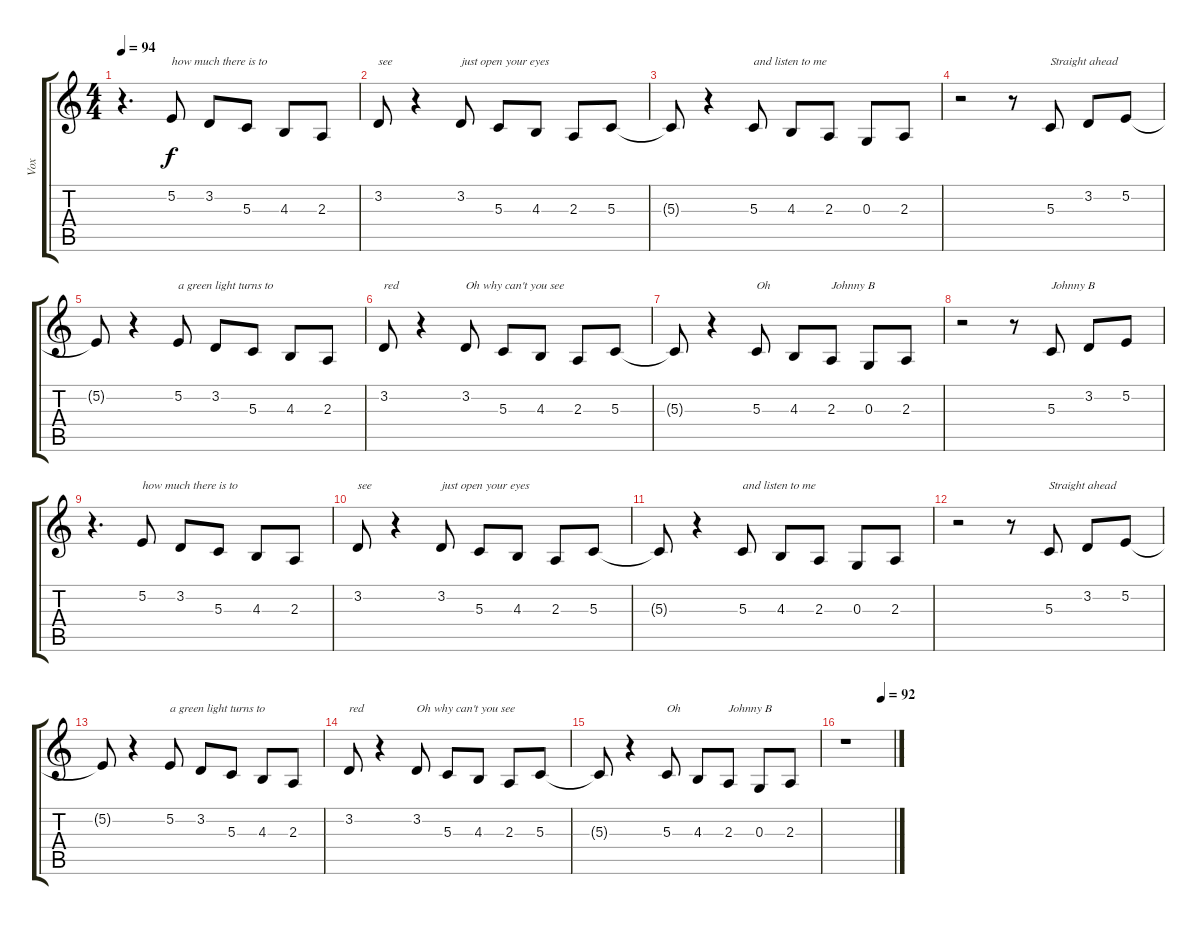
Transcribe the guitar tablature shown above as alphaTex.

\track ("Vox" "Vox") {instrument violin}
\staff {score tabs}
\tuning (E4 B3 G3 D3 A2 E2) {hide}
\ts (4 4)
\tempo 94
\clef g2
\ks c
r.4{d dy f} 5.2.8{txt "how much there is to"} 3.2.8 5.3.8 4.3.8 2.3.8 |
3.2.8{txt "see"} r.4 3.2.8{txt "just open your eyes"} 5.3.8 4.3.8 2.3.8 5.3.8 |
5.3{t}.8 r.4 5.3.8{txt "and listen to me"} 4.3.8 2.3.8 0.3.8 2.3.8 |
r.2 r.8 5.3.8{txt "Straight ahead"} 3.2.8 5.2.8 |
5.2{t}.8 r.4 5.2.8{txt "a green light turns to"} 3.2.8 5.3.8 4.3.8 2.3.8 |
3.2.8{txt "red"} r.4 3.2.8{txt "Oh why can't you see"} 5.3.8 4.3.8 2.3.8 5.3.8 |
5.3{t}.8 r.4 5.3.8{txt "Oh"} 4.3.8 2.3.8{txt "Johnny B"} 0.3.8 2.3.8 |
r.2 r.8 5.3.8{txt "Johnny B"} 3.2.8 5.2.8 |
r.4{d} 5.2.8{txt "how much there is to"} 3.2.8 5.3.8 4.3.8 2.3.8 |
3.2.8{txt "see"} r.4 3.2.8{txt "just open your eyes"} 5.3.8 4.3.8 2.3.8 5.3.8 |
5.3{t}.8 r.4 5.3.8{txt "and listen to me"} 4.3.8 2.3.8 0.3.8 2.3.8 |
r.2 r.8 5.3.8{txt "Straight ahead"} 3.2.8 5.2.8 |
5.2{t}.8 r.4 5.2.8{txt "a green light turns to"} 3.2.8 5.3.8 4.3.8 2.3.8 |
3.2.8{txt "red"} r.4 3.2.8{txt "Oh why can't you see"} 5.3.8 4.3.8 2.3.8 5.3.8 |
5.3{t}.8 r.4 5.3.8{txt "Oh"} 4.3.8 2.3.8{txt "Johnny B"} 0.3.8 2.3.8 |
\tempo (92 0.75)
r.1
